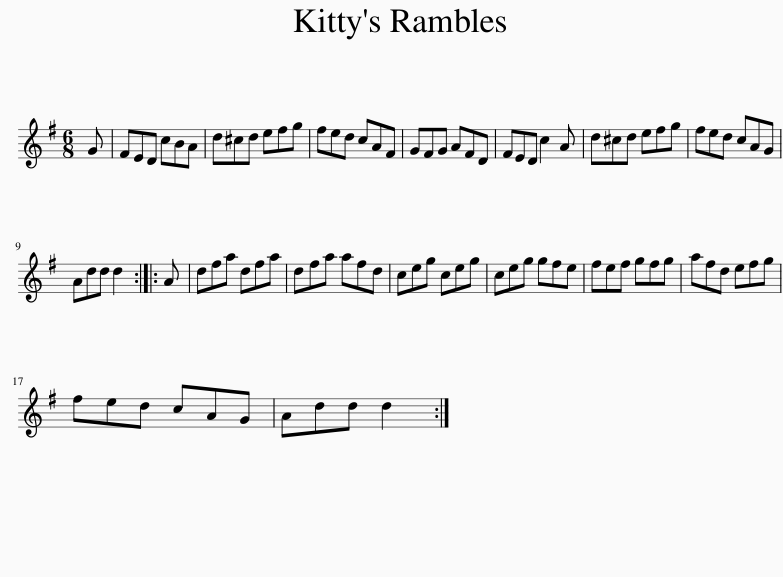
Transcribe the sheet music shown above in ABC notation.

X:1
L:1/8
M:6/8
I:linebreak $
K:G
V:1 treble
V:1
 G | FED cBA | d^cd efg | fed cAF | GFG AFD | %5
 FED c2 A | d^cd efg | fed cAG |$ Add d2 :: A | %10
 dfa dfa | dfa afd | ceg ceg | ceg gfe | fef gfg | %15
 afd efg |$ fed cAG | Add d2 :| %18
